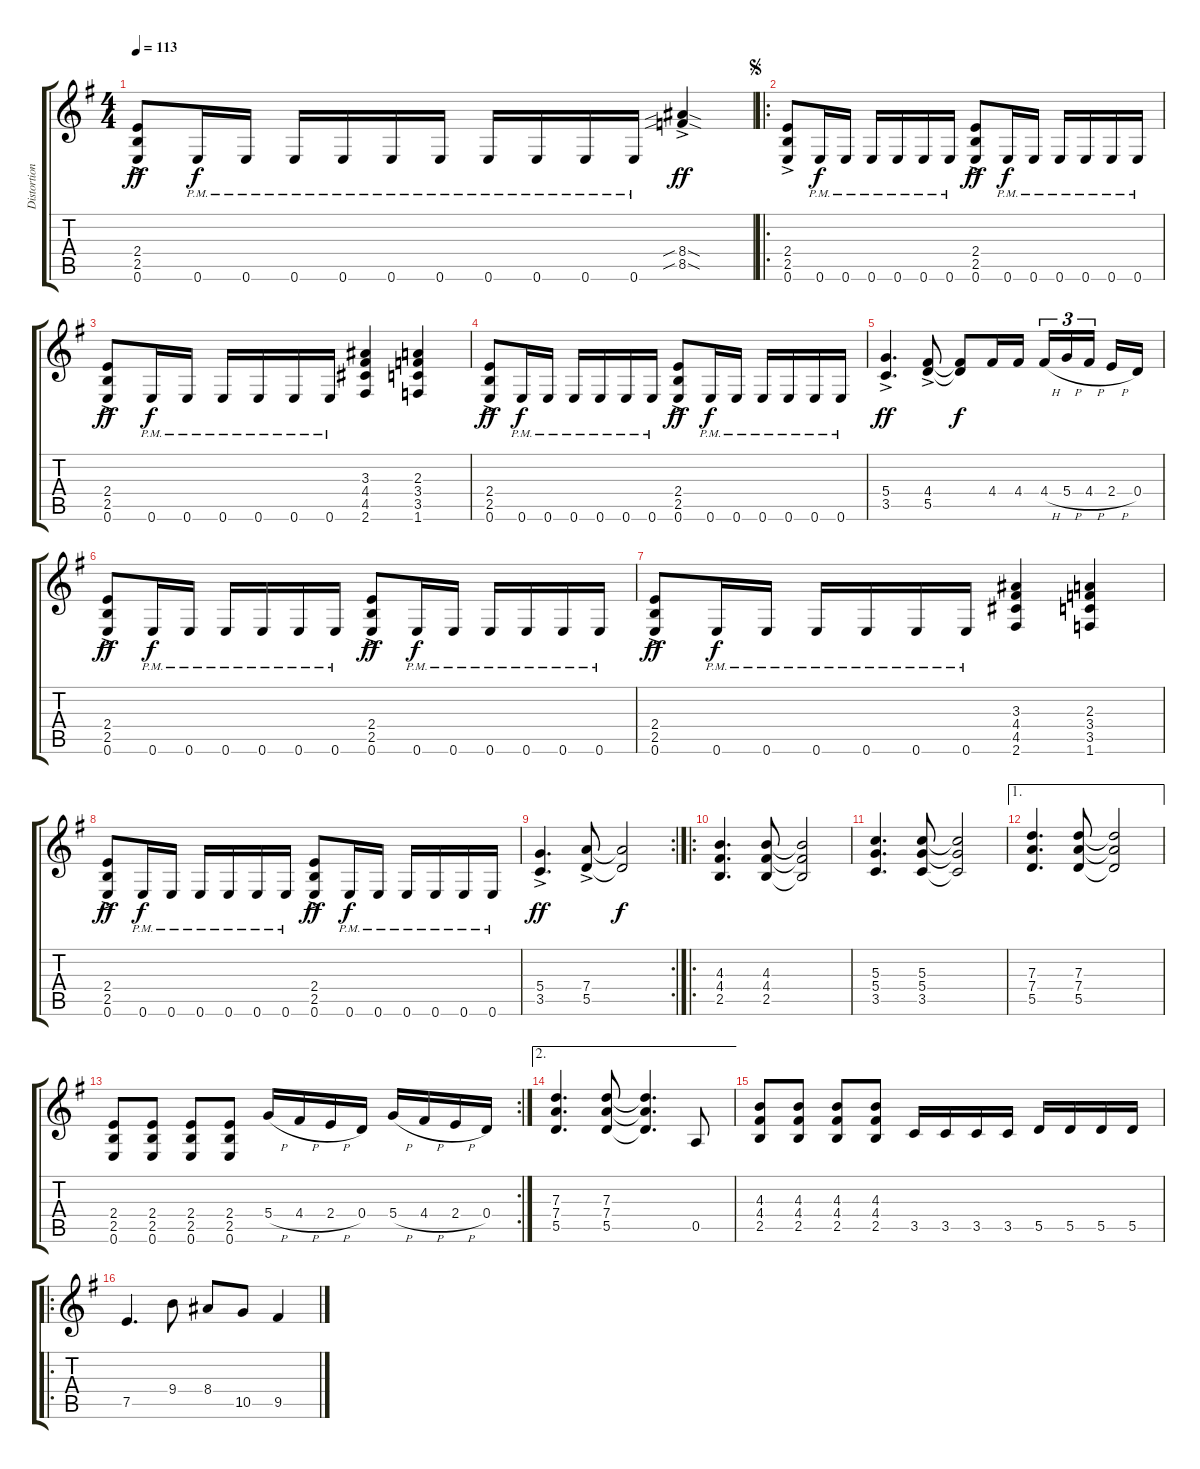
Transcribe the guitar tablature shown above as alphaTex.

\track ("Distortion Guitar" "Distortion") {instrument distortionguitar}
\staff {score tabs}
\tuning (E4 B3 G3 D3 A2 E2) {hide}
\ts (4 4)
\tempo 113
\clef g2
\ks g
(2.4{ac} 2.5{ac} 0.6{ac}).8{dy ff} 0.6{pm}.16{dy f} 0.6{pm}.16 0.6{pm}.16 0.6{pm}.16 0.6{pm}.16 0.6{pm}.16 0.6{pm}.16 0.6{pm}.16 0.6{pm}.16 0.6{pm}.16 (8.4{sib sod ac} 8.5{sib sod ac}).4{dy ff} |
\ro
\jump segno
(2.4{ac} 2.5{ac} 0.6{ac}).8 0.6{pm}.16{dy f} 0.6{pm}.16 0.6{pm}.16 0.6{pm}.16 0.6{pm}.16 0.6{pm}.16 (2.4{ac} 2.5{ac} 0.6{ac}).8{dy ff} 0.6{pm}.16{dy f} 0.6{pm}.16 0.6{pm}.16 0.6{pm}.16 0.6{pm}.16 0.6{pm}.16 |
(2.4{ac} 2.5{ac} 0.6{ac}).8{dy ff} 0.6{pm}.16{dy f} 0.6{pm}.16 0.6{pm}.16 0.6{pm}.16 0.6{pm}.16 0.6{pm}.16 (3.3 4.4 4.5 2.6).4 (2.3 3.4 3.5 1.6).4 |
(2.4{ac} 2.5{ac} 0.6{ac}).8{dy ff} 0.6{pm}.16{dy f} 0.6{pm}.16 0.6{pm}.16 0.6{pm}.16 0.6{pm}.16 0.6{pm}.16 (2.4{ac} 2.5{ac} 0.6{ac}).8{dy ff} 0.6{pm}.16{dy f} 0.6{pm}.16 0.6{pm}.16 0.6{pm}.16 0.6{pm}.16 0.6{pm}.16 |
(5.4{ac} 3.5{ac}).4{d dy ff} (4.4{ac} 5.5{ac}).8 (4.4{t} 5.5{t}).8{dy f} 4.4.16 4.4.16 4.4{h}.16{tu (3 2)} 5.4{h}.16{tu (3 2)} 4.4{h}.16{tu (3 2) beam splitsecondary} 2.4{h}.16 0.4.16 |
(2.4{ac} 2.5{ac} 0.6{ac}).8{dy ff} 0.6{pm}.16{dy f} 0.6{pm}.16 0.6{pm}.16 0.6{pm}.16 0.6{pm}.16 0.6{pm}.16 (2.4{ac} 2.5{ac} 0.6{ac}).8{dy ff} 0.6{pm}.16{dy f} 0.6{pm}.16 0.6{pm}.16 0.6{pm}.16 0.6{pm}.16 0.6{pm}.16 |
(2.4{ac} 2.5{ac} 0.6{ac}).8{dy ff} 0.6{pm}.16{dy f} 0.6{pm}.16 0.6{pm}.16 0.6{pm}.16 0.6{pm}.16 0.6{pm}.16 (3.3 4.4 4.5 2.6).4 (2.3 3.4 3.5 1.6).4 |
(2.4{ac} 2.5{ac} 0.6{ac}).8{dy ff} 0.6{pm}.16{dy f} 0.6{pm}.16 0.6{pm}.16 0.6{pm}.16 0.6{pm}.16 0.6{pm}.16 (2.4{ac} 2.5{ac} 0.6{ac}).8{dy ff} 0.6{pm}.16{dy f} 0.6{pm}.16 0.6{pm}.16 0.6{pm}.16 0.6{pm}.16 0.6{pm}.16 |
\rc 2
(5.4{ac} 3.5{ac}).4{d dy ff} (7.4{ac} 5.5{ac}).8 (7.4{t} 5.5{t}).2{dy f} |
\ro
(4.3 4.4 2.5).4{d} (4.3 4.4 2.5).8 (4.3{t} 4.4{t} 2.5{t}).2 |
(5.3 5.4 3.5).4{d} (5.3 5.4 3.5).8 (5.3{t} 5.4{t} 3.5{t}).2 |
\ae 1
(7.3 7.4 5.5).4{d} (7.3 7.4 5.5).8 (7.3{t} 7.4{t} 5.5{t}).2 |
\rc 2
(2.4 2.5 0.6).8 (2.4 2.5 0.6).8 (2.4 2.5 0.6).8 (2.4 2.5 0.6).8 5.4{h}.16 4.4{h}.16 2.4{h}.16 0.4.16 5.4{h}.16 4.4{h}.16 2.4{h}.16 0.4.16 |
\ae 2
(7.3 7.4 5.5).4{d} (7.3 7.4 5.5).8 (7.3{t} 7.4{t} 5.5{t}).4{d} 0.5.8 |
(4.3 4.4 2.5).8 (4.3 4.4 2.5).8 (4.3 4.4 2.5).8 (4.3 4.4 2.5).8 3.5.16 3.5.16 3.5.16 3.5.16 5.5.16 5.5.16 5.5.16 5.5.16 |
\ro
7.5.4{d} 9.4.8 8.4.8 10.5.8 9.5.4
